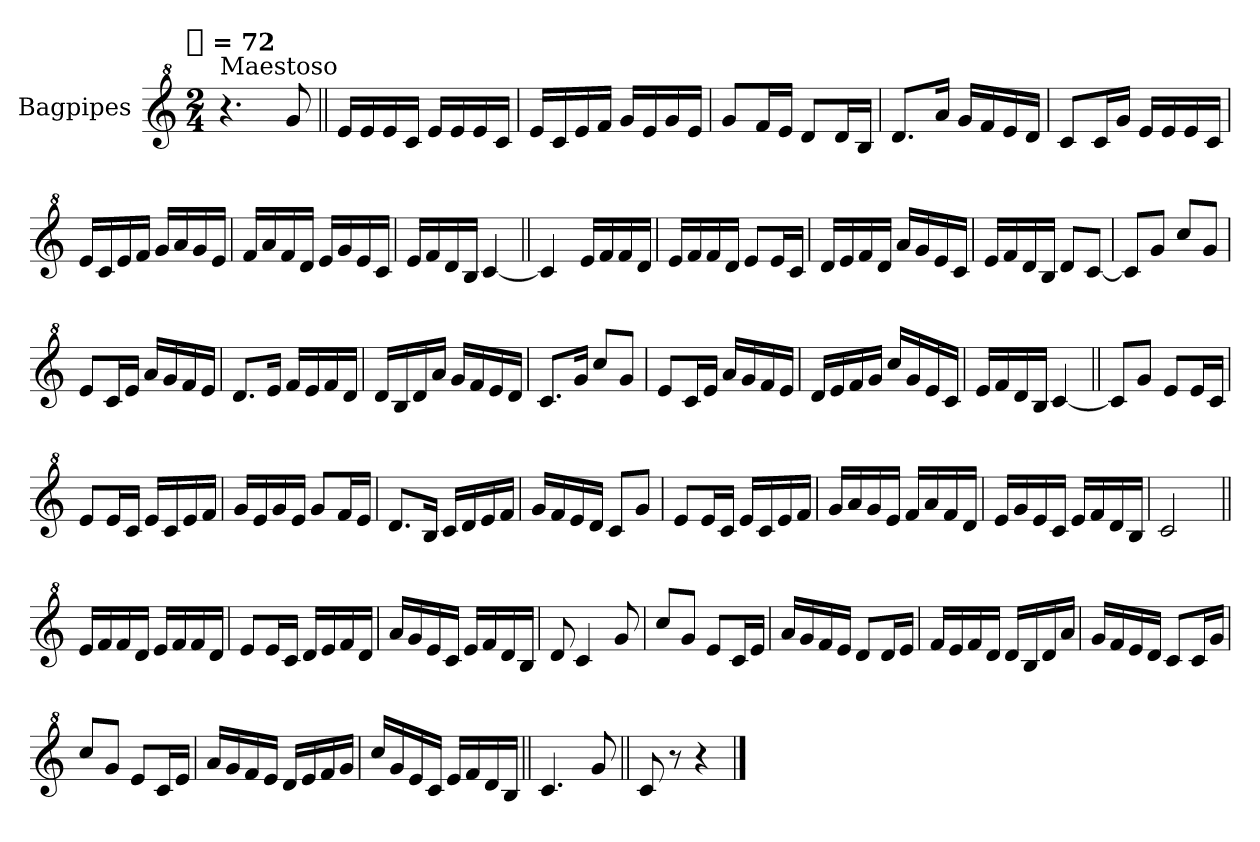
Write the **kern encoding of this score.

**kern
*part1
*staff1
*I"Bagpipes
*I'Bag
*clefG^2
*k[]
!!LO:TX:omd:t=[quarter] = 72
*M2/4
*MM72
=1
!LO:TX:a:t=Maestoso
4.r
8gg
=||
16eeLL
16ee
16ee
16ccJJ
16eeLL
16ee
16ee
16ccJJ
=
16eeLL
16cc
16ee
16ffJJ
16ggLL
16ee
16gg
16eeJJ
=
8ggL
16ffL
16eeJJ
8ddL
16ddL
16bJJ
=
8.ddL
16aaJk
16ggLL
16ff
16ee
16ddJJ
=
8ccL
16ccL
16ggJJ
16eeLL
16ee
16ee
16ccJJ
=
16eeLL
16cc
16ee
16ffJJ
16ggLL
16aa
16gg
16eeJJ
=
16ffLL
16aa
16ff
16ddJJ
16eeLL
16gg
16ee
16ccJJ
=
16eeLL
16ff
16dd
16bJJ
[4cc
=||
4cc]
16eeLL
16ff
16ff
16ddJJ
=
16eeLL
16ff
16ff
16ddJJ
8eeL
16eeL
16ccJJ
=
16ddLL
16ee
16ff
16ddJJ
16aaLL
16gg
16ee
16ccJJ
=
16eeLL
16ff
16dd
16bJJ
8ddL
[8ccJ
=
8ccL]
8ggJ
8cccL
8ggJ
=
8eeL
16ccL
16eeJJ
16aaLL
16gg
16ff
16eeJJ
=
8.ddL
16eeJk
16ffLL
16ee
16ff
16ddJJ
=
16ddLL
16b
16dd
16aaJJ
16ggLL
16ff
16ee
16ddJJ
=
8.ccL
16ggJk
8cccL
8ggJ
=
8eeL
16ccL
16eeJJ
16aaLL
16gg
16ff
16eeJJ
=
16ddLL
16ee
16ff
16ggJJ
16cccLL
16gg
16ee
16ccJJ
=
16eeLL
16ff
16dd
16bJJ
[4cc
=||
8ccL]
8ggJ
8eeL
16eeL
16ccJJ
=
8eeL
16eeL
16ccJJ
16eeLL
16cc
16ee
16ffJJ
=
16ggLL
16ee
16gg
16eeJJ
8ggL
16ffL
16eeJJ
=
8.ddL
16bJk
16ccLL
16dd
16ee
16ffJJ
=
16ggLL
16ff
16ee
16ddJJ
8ccL
8ggJ
=
8eeL
16eeL
16ccJJ
16eeLL
16cc
16ee
16ffJJ
=
16ggLL
16aa
16gg
16eeJJ
16ffLL
16aa
16ff
16ddJJ
=
16eeLL
16gg
16ee
16ccJJ
16eeLL
16ff
16dd
16bJJ
=
2cc
=||
16eeLL
16ff
16ff
16ddJJ
16eeLL
16ff
16ff
16ddJJ
=
8eeL
16eeL
16ccJJ
16ddLL
16ee
16ff
16ddJJ
=
16aaLL
16gg
16ee
16ccJJ
16eeLL
16ff
16dd
16bJJ
=
8dd
4cc
8gg
=
8cccL
8ggJ
8eeL
16ccL
16eeJJ
=
16aaLL
16gg
16ff
16eeJJ
8ddL
16ddL
16eeJJ
=
16ffLL
16ee
16ff
16ddJJ
16ddLL
16b
16dd
16aaJJ
=
16ggLL
16ff
16ee
16ddJJ
8ccL
16ccL
16ggJJ
=
8cccL
8ggJ
8eeL
16ccL
16eeJJ
=
16aaLL
16gg
16ff
16eeJJ
16ddLL
16ee
16ff
16ggJJ
=
16cccLL
16gg
16ee
16ccJJ
16eeLL
16ff
16dd
16bJJ
=||
4.cc
8gg
=||
8cc
8r
4r
==
*-
